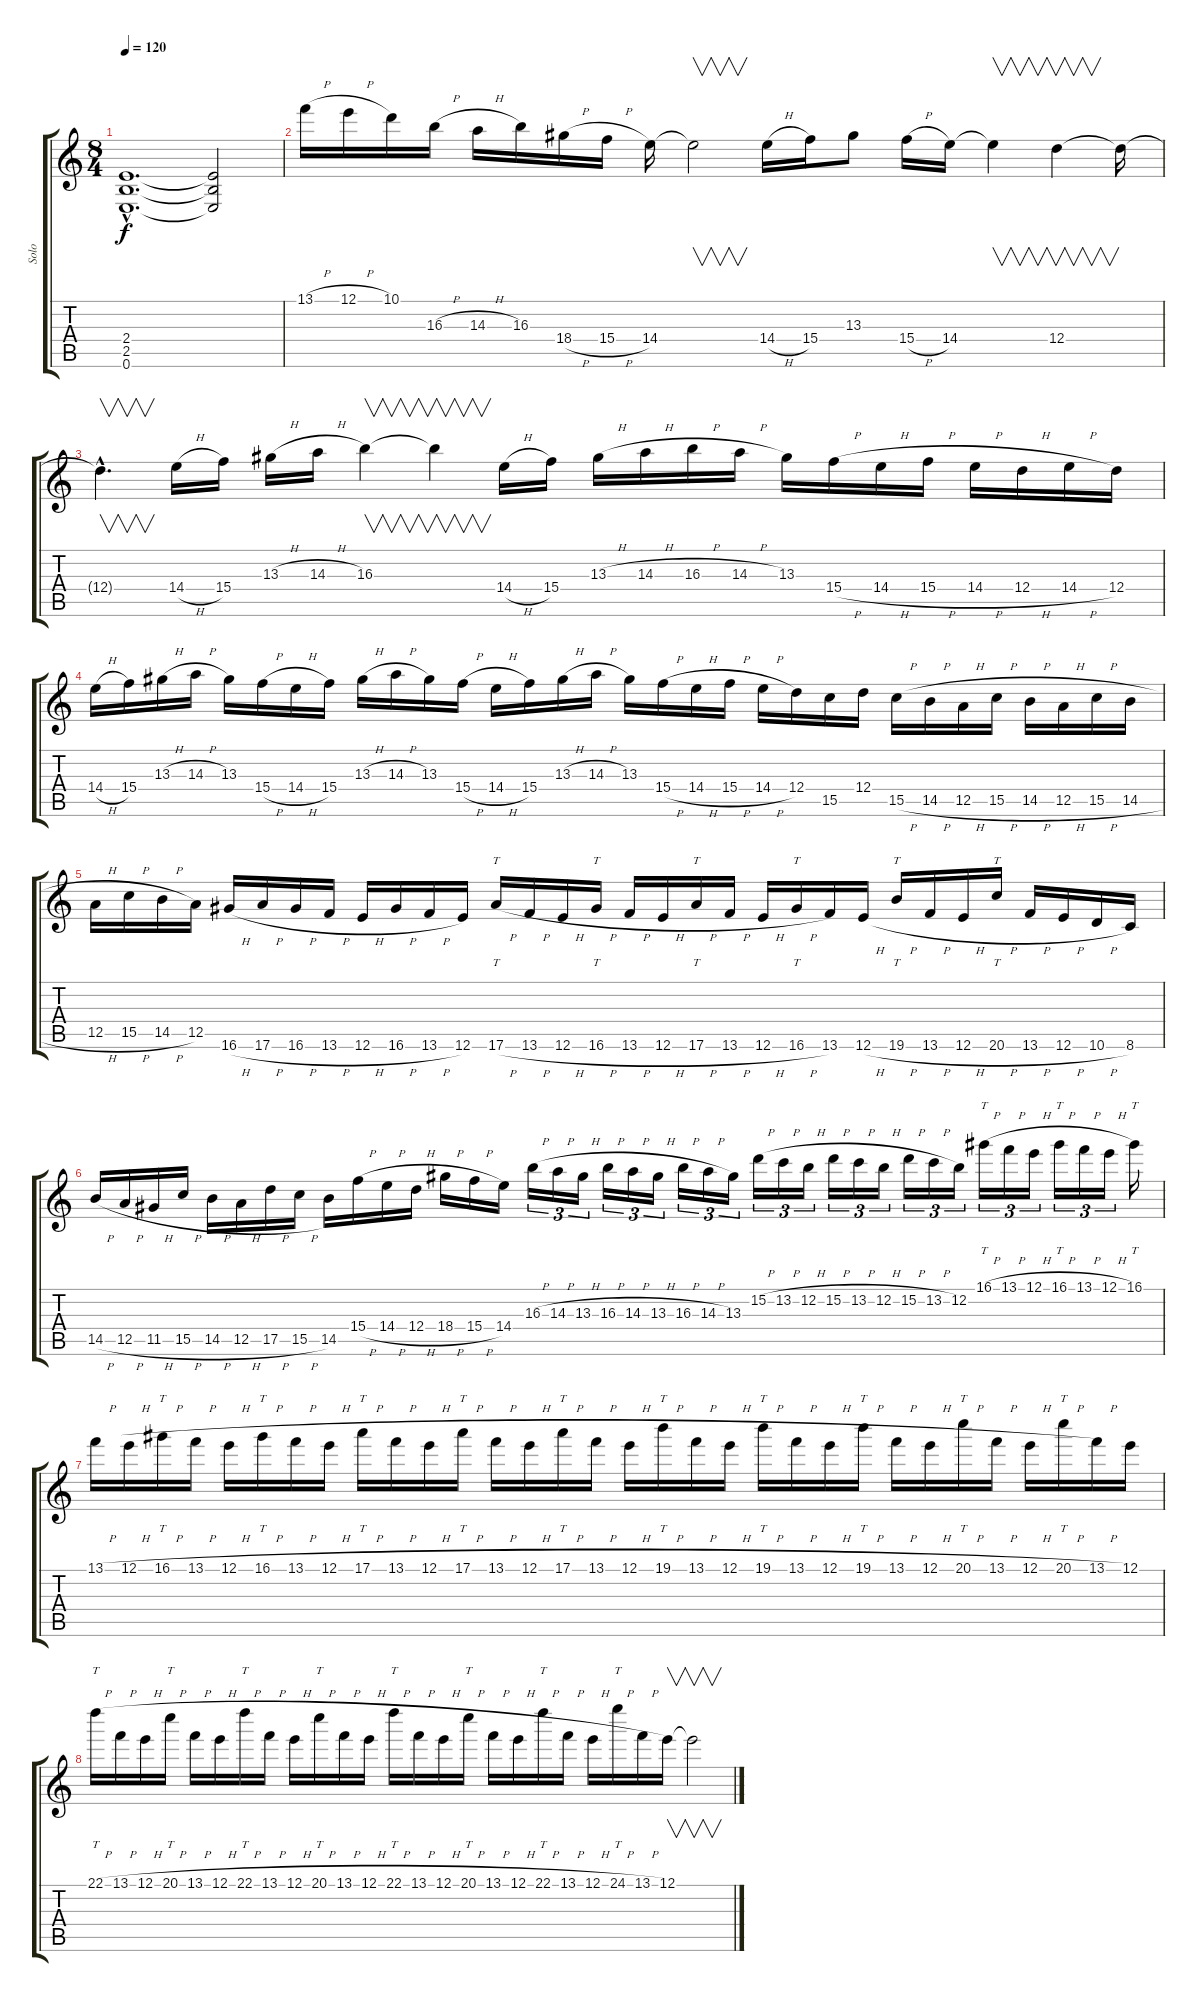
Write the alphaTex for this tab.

\track ("Solo" "Solo") {instrument overdrivenguitar}
\staff {score tabs}
\tuning (E4 B3 G3 D3 A2 E2) {hide}
\ts (8 4)
\tempo 120
\clef g2
\ks c
(2.4{hac t} 2.5{hac t} 0.6{hac t}).1{d dy f} (2.4{t} 2.5{t} 0.6{t}).2 |
13.1{h}.16 12.1{h}.16 10.1.16 16.3{h}.16 14.3{h}.16 16.3.16 18.4{h}.16 15.4{h}.16 14.4.16 14.4{t}.2{v} 14.4{h}.16 15.4.16 13.3.8 15.4{h}.16 14.4.16 14.4{t}.4{v} 12.4.4{v} 12.4{t}.16 |
12.4{hac t}.4{v d} 14.4{h}.16 15.4.16 13.3{h}.16 14.3{h}.16 16.3.4{v} 16.3{t}.4{v} 14.4{h}.16 15.4.16 13.3{h}.16 14.3{h}.16 16.3{h}.16 14.3{h}.16 13.3.16 15.4{h}.16 14.4{h}.16 15.4{h}.16 14.4{h}.16 12.4{h}.16 14.4{h}.16 12.4.16 |
14.4{h}.16 15.4.16 13.3{h}.16 14.3{h}.16 13.3.16 15.4{h}.16 14.4{h}.16 15.4.16 13.3{h}.16 14.3{h}.16 13.3.16 15.4{h}.16 14.4{h}.16 15.4.16 13.3{h}.16 14.3{h}.16 13.3.16 15.4{h}.16 14.4{h}.16 15.4{h}.16 14.4{h}.16 12.4.16 15.5.16 12.4.16 15.5{h}.16 14.5{h}.16 12.5{h}.16 15.5{h}.16 14.5{h}.16 12.5{h}.16 15.5{h}.16 14.5{h}.16 |
12.5{h}.16 15.5{h}.16 14.5{h}.16 12.5.16 16.6{h}.16 17.6{h}.16 16.6{h}.16 13.6{h}.16 12.6{h}.16 16.6{h}.16 13.6{h}.16 12.6.16 17.6{h}.16{tt} 13.6{h}.16 12.6{h}.16 16.6{h}.16{tt} 13.6{h}.16 12.6{h}.16 17.6{h}.16{tt} 13.6{h}.16 12.6{h}.16 16.6{h}.16{tt} 13.6.16 12.6{h}.16 19.6{h}.16{tt} 13.6{h}.16 12.6{h}.16 20.6{h}.16{tt} 13.6{h}.16 12.6{h}.16 10.6{h}.16 8.6.16 |
14.5{h}.16 12.5{h}.16 11.5{h}.16 15.5{h}.16 14.5{h}.16 12.5{h}.16 17.5{h}.16 15.5{h}.16 14.5.16 15.4{h}.16 14.4{h}.16 12.4{h}.16 18.4{h}.16 15.4{h}.16 14.4.16 16.3{h}.16{tu (3 2)} 14.3{h}.16{tu (3 2)} 13.3{h}.16{tu (3 2)} 16.3{h}.16{tu (3 2)} 14.3{h}.16{tu (3 2)} 13.3{h}.16{tu (3 2)} 16.3{h}.16{tu (3 2)} 14.3{h}.16{tu (3 2)} 13.3.16{tu (3 2)} 15.2{h}.16{tu (3 2)} 13.2{h}.16{tu (3 2)} 12.2{h}.16{tu (3 2)} 15.2{h}.16{tu (3 2)} 13.2{h}.16{tu (3 2)} 12.2{h}.16{tu (3 2)} 15.2{h}.16{tu (3 2)} 13.2{h}.16{tu (3 2)} 12.2.16{tu (3 2)} 16.1{h}.16{tt tu (3 2)} 13.1{h}.16{tu (3 2)} 12.1{h}.16{tu (3 2)} 16.1{h}.16{tt tu (3 2)} 13.1{h}.16{tu (3 2)} 12.1{h}.16{tu (3 2)} 16.1.16{tt} |
13.1{h}.16 12.1{h}.16 16.1{h}.16{tt} 13.1{h}.16 12.1{h}.16 16.1{h}.16{tt} 13.1{h}.16 12.1{h}.16 17.1{h}.16{tt} 13.1{h}.16 12.1{h}.16 17.1{h}.16{tt} 13.1{h}.16 12.1{h}.16 17.1{h}.16{tt} 13.1{h}.16 12.1{h}.16 19.1{h}.16{tt} 13.1{h}.16 12.1{h}.16 19.1{h}.16{tt} 13.1{h}.16 12.1{h}.16 19.1{h}.16{tt} 13.1{h}.16 12.1{h}.16 20.1{h}.16{tt} 13.1{h}.16 12.1{h}.16 20.1{h}.16{tt} 13.1{h}.16 12.1.16 |
22.1{h}.16{tt} 13.1{h}.16 12.1{h}.16 20.1{h}.16{tt} 13.1{h}.16 12.1{h}.16 22.1{h}.16{tt} 13.1{h}.16 12.1{h}.16 20.1{h}.16{tt} 13.1{h}.16 12.1{h}.16 22.1{h}.16{tt} 13.1{h}.16 12.1{h}.16 20.1{h}.16{tt} 13.1{h}.16 12.1{h}.16 22.1{h}.16{tt} 13.1{h}.16 12.1{h}.16 24.1{h}.16{tt} 13.1{h}.16 12.1.16{v} 12.1{t}.2{v}
